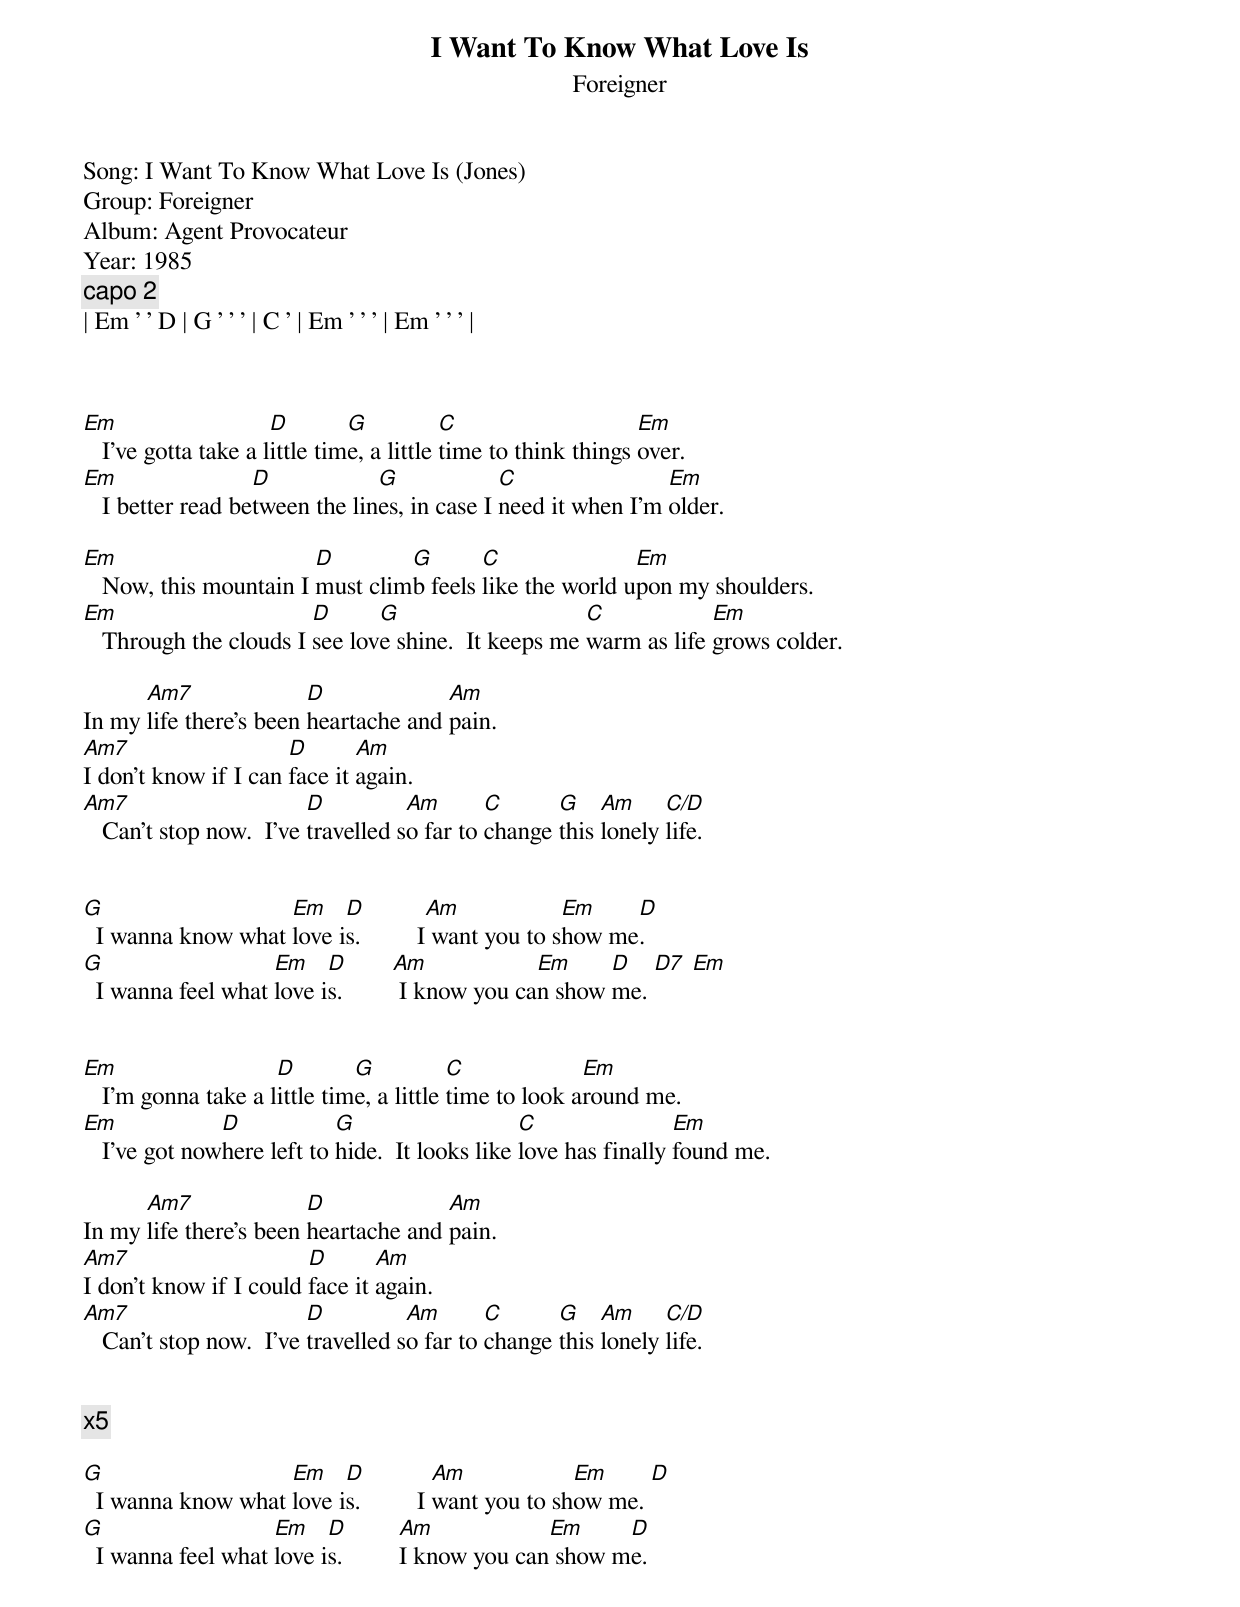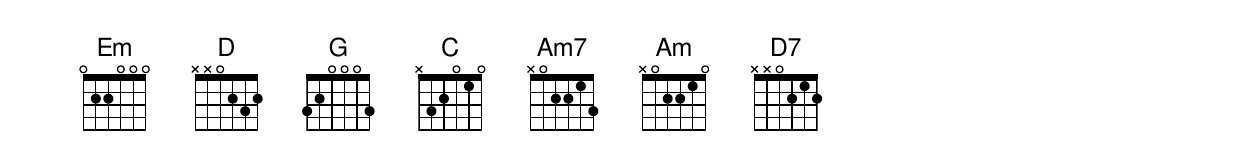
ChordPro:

{title: I Want To Know What Love Is}
{subtitle: Foreigner}
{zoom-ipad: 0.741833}
Song: I Want To Know What Love Is (Jones)
Group: Foreigner
Album: Agent Provocateur
Year: 1985
{c:capo 2}
| Em ' ' D | G ' ' ' | C ' | Em ' ' ' | Em ' ' ' |



[Em]   I've gotta take a l[D]ittle tim[G]e, a little [C]time to think things [Em]over.
[Em]   I better read be[D]tween the lin[G]es, in case I [C]need it when I'm [Em]older.

[Em]   Now, this mountain I [D]must clim[G]b feels [C]like the world u[Em]pon my shoulders.
[Em]   Through the clouds I [D]see lov[G]e shine.  It keeps me [C]warm as life [Em]grows colder.

In my [Am7]life there's been [D]heartache and [Am]pain.
[Am7]I don't know if I can [D]face it [Am]again.
[Am7]   Can't stop now.  I've [D]travelled s[Am]o far to [C]change [G]this [Am]lonely [C/D]life.


[G]  I wanna know what [Em]love i[D]s.         I[Am] want you to s[Em]how me[D].
[G]  I wanna feel what [Em]love i[D]s.        [Am] I know you ca[Em]n show [D]me. [D7] [Em]


[Em]   I'm gonna take a l[D]ittle tim[G]e, a little [C]time to look a[Em]round me.
[Em]   I've got now[D]here left to [G]hide.  It looks like [C]love has finally [Em]found me.

In my [Am7]life there's been [D]heartache and [Am]pain.
[Am7]I don't know if I could [D]face it [Am]again.
[Am7]   Can't stop now.  I've [D]travelled s[Am]o far to [C]change [G]this [Am]lonely [C/D]life.


{c:x5}

[G]  I wanna know what [Em]love i[D]s.         I [Am]want you to sh[Em]ow me. [D]
[G]  I wanna feel what [Em]love i[D]s.         [Am]I know you can[Em] show m[D]e.

{eot}
